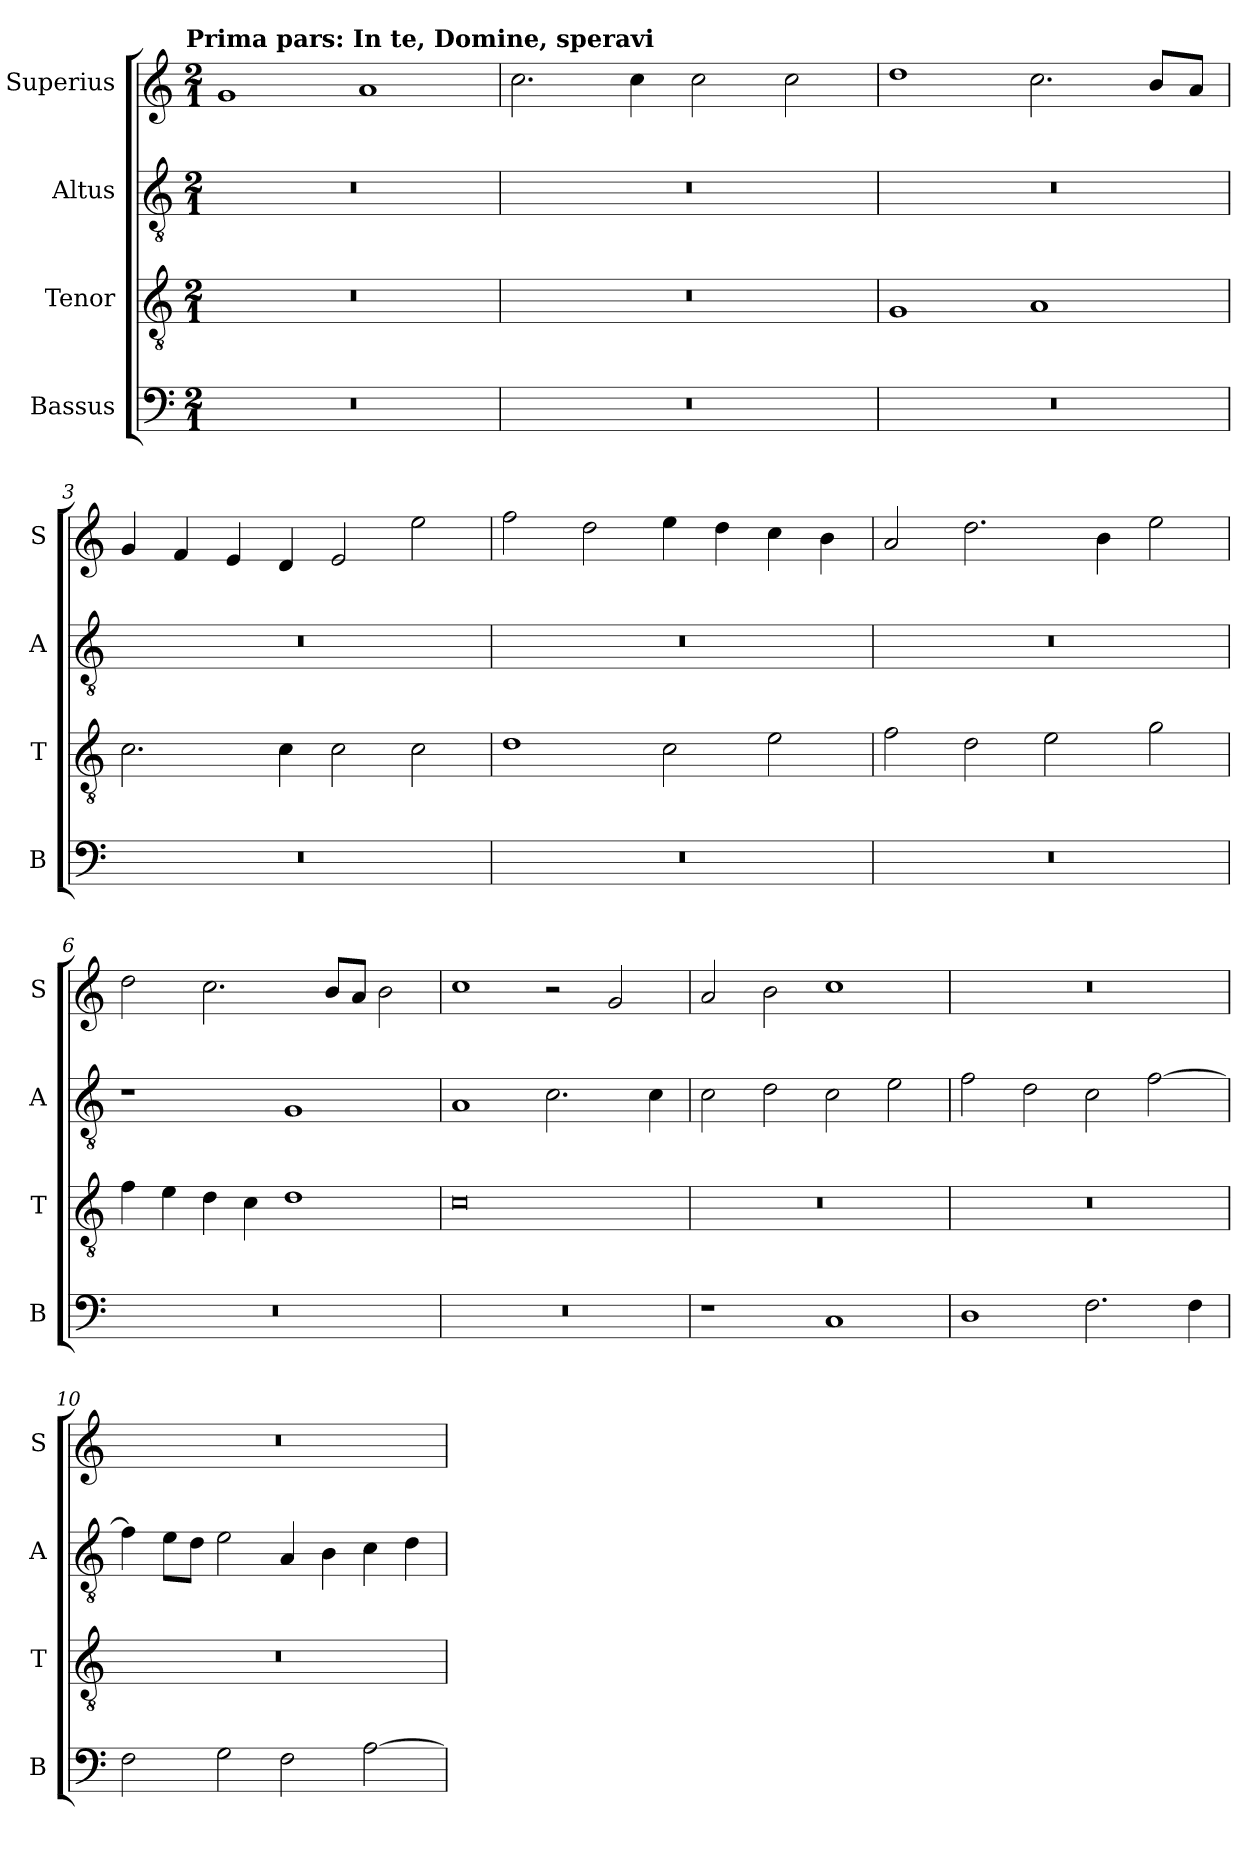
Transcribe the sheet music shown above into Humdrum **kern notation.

**kern	**kern	**kern	**kern
*part4	*part3	*part2	*part1
*staff4	*staff3	*staff2	*staff1
*I"Bassus	*I"Tenor	*I"Altus	*I"Superius
*I'B	*I'T	*I'A	*I'S
*clefF4	*clefGv2	*clefGv2	*clefG2
*k[]	*k[]	*k[]	*k[]
*C:	*C:	*C:	*C:
!!LO:TX:omd:t=Prima pars&colon; In te, Domine, speravi
*M2/1	*M2/1	*M2/1	*M2/1
=	=	=	=
0r	0r	0r	1g
.	.	.	1a
=1	=1	=1	=1
0r	0r	0r	2.cc
.	.	.	4cc
.	.	.	2cc
.	.	.	2cc
=2	=2	=2	=2
0r	1G	0r	1dd
.	1A	.	2.cc
.	.	.	8bL
.	.	.	8aJ
=3	=3	=3	=3
0r	2.c	0r	4g
.	.	.	4f
.	.	.	4e
.	4c	.	4d
.	2c	.	2e
.	2c	.	2ee
=4	=4	=4	=4
0r	1d	0r	2ff
.	.	.	2dd
.	2c	.	4ee
.	.	.	4dd
.	2e	.	4cc
.	.	.	4b
=5	=5	=5	=5
0r	2f	0r	2a
.	2d	.	2.dd
.	2e	.	.
.	.	.	4b
.	2g	.	2ee
=6	=6	=6	=6
0r	4f	1r	2dd
.	4e	.	.
.	4d	.	2.cc
.	4c	.	.
.	1d	1G	.
.	.	.	8bL
.	.	.	8aJ
.	.	.	2b
=7	=7	=7	=7
0r	0c	1A	1cc
.	.	2.c	2r
.	.	.	2g
.	.	4c	.
=8	=8	=8	=8
1r	0r	2c	2a
.	.	2d	2b
1C	.	2c	1cc
.	.	2e	.
=9	=9	=9	=9
1D	0r	2f	0r
.	.	2d	.
2.F	.	2c	.
.	.	[2f	.
4F	.	.	.
=10	=10	=10	=10
2F	0r	4f]	0r
.	.	8eL	.
.	.	8dJ	.
2G	.	2e	.
2F	.	4A	.
.	.	4B	.
[2A	.	4c	.
.	.	4d	.
=	=	=	=
*-	*-	*-	*-
